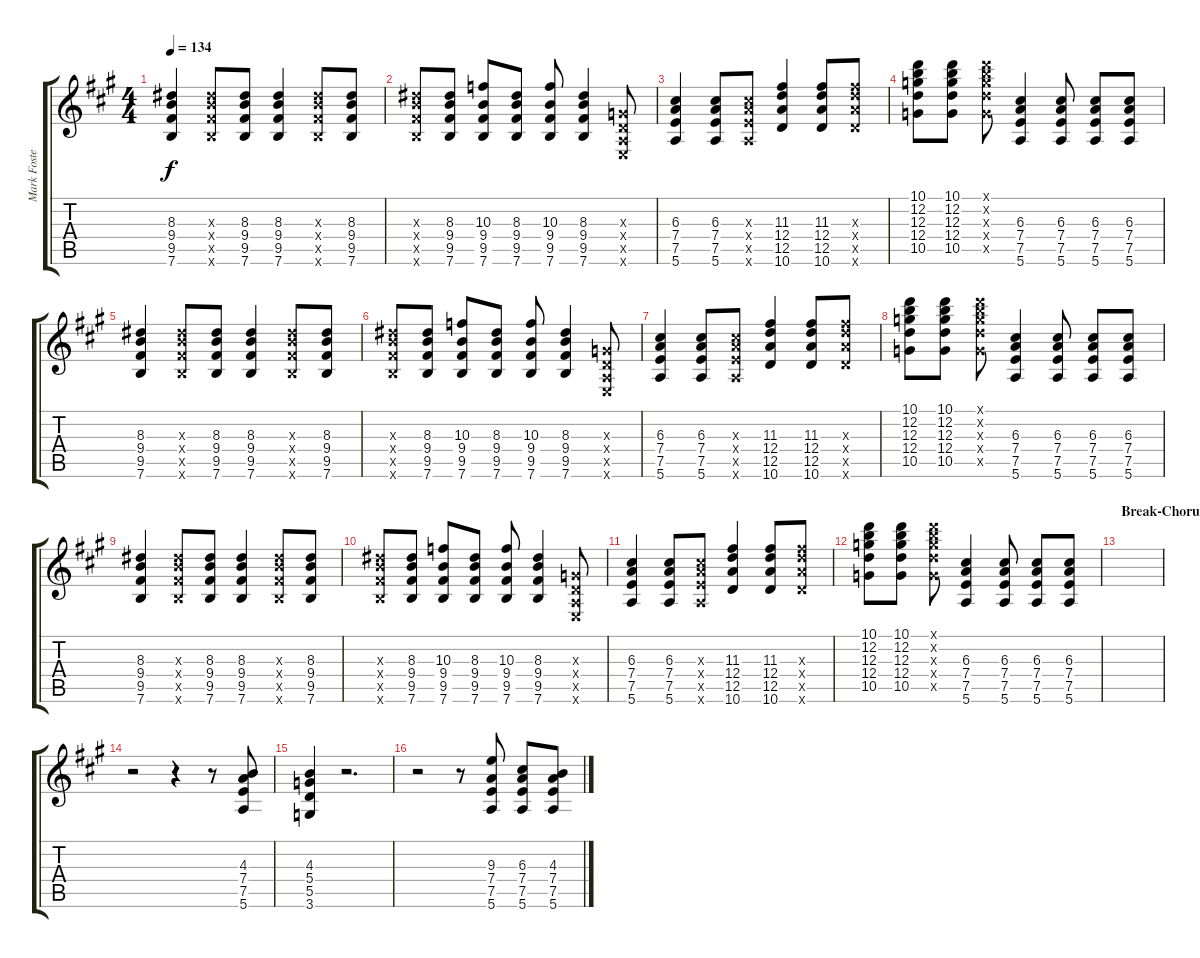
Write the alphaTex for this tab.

\track ("Mark Foster Acoustic Guitar" "Mark Foste") {instrument acousticguitarsteel}
\staff {score tabs}
\tuning (E4 B3 G3 D3 A2 E2) {hide}
\ts (4 4)
\tempo 134
\clef g2
\ks a
(8.3 9.4 9.5 7.6).4{dy f} (8.3{x} 9.4{x} 9.5{x} 7.6{x}).8 (8.3 9.4 9.5 7.6).8 (8.3 9.4 9.5 7.6).4 (8.3{x} 9.4{x} 9.5{x} 7.6{x}).8 (8.3 9.4 9.5 7.6).8 |
(8.3{x} 9.4{x} 9.5{x} 7.6{x}).8 (8.3 9.4 9.5 7.6).8 (10.3 9.4 9.5 7.6).8 (8.3 9.4 9.5 7.6).8 (10.3 9.4 9.5 7.6).8 (8.3 9.4 9.5 7.6).4 (0.3{x} 0.4{x} 0.5{x} 0.6{x}).8 |
(6.3 7.4 7.5 5.6).4 (6.3 7.4 7.5 5.6).8 (6.3{x} 7.4{x} 7.5{x} 5.6{x}).8 (11.3 12.4 12.5 10.6).4 (11.3 12.4 12.5 10.6).8 (11.3{x} 12.4{x} 12.5{x} 10.6{x}).8 |
(10.1 12.2 12.3 12.4 10.5).8 (10.1 12.2 12.3 12.4 10.5).8 (10.1{x} 12.2{x} 12.3{x} 12.4{x} 10.5{x}).8 (6.3 7.4 7.5 5.6).4 (6.3 7.4 7.5 5.6).8 (6.3 7.4 7.5 5.6).8 (6.3 7.4 7.5 5.6).8 |
(8.3 9.4 9.5 7.6).4 (8.3{x} 9.4{x} 9.5{x} 7.6{x}).8 (8.3 9.4 9.5 7.6).8 (8.3 9.4 9.5 7.6).4 (8.3{x} 9.4{x} 9.5{x} 7.6{x}).8 (8.3 9.4 9.5 7.6).8 |
(8.3{x} 9.4{x} 9.5{x} 7.6{x}).8 (8.3 9.4 9.5 7.6).8 (10.3 9.4 9.5 7.6).8 (8.3 9.4 9.5 7.6).8 (10.3 9.4 9.5 7.6).8 (8.3 9.4 9.5 7.6).4 (0.3{x} 0.4{x} 0.5{x} 0.6{x}).8 |
(6.3 7.4 7.5 5.6).4 (6.3 7.4 7.5 5.6).8 (6.3{x} 7.4{x} 7.5{x} 5.6{x}).8 (11.3 12.4 12.5 10.6).4 (11.3 12.4 12.5 10.6).8 (11.3{x} 12.4{x} 12.5{x} 10.6{x}).8 |
(10.1 12.2 12.3 12.4 10.5).8 (10.1 12.2 12.3 12.4 10.5).8 (10.1{x} 12.2{x} 12.3{x} 12.4{x} 10.5{x}).8 (6.3 7.4 7.5 5.6).4 (6.3 7.4 7.5 5.6).8 (6.3 7.4 7.5 5.6).8 (6.3 7.4 7.5 5.6).8 |
(8.3 9.4 9.5 7.6).4 (8.3{x} 9.4{x} 9.5{x} 7.6{x}).8 (8.3 9.4 9.5 7.6).8 (8.3 9.4 9.5 7.6).4 (8.3{x} 9.4{x} 9.5{x} 7.6{x}).8 (8.3 9.4 9.5 7.6).8 |
(8.3{x} 9.4{x} 9.5{x} 7.6{x}).8 (8.3 9.4 9.5 7.6).8 (10.3 9.4 9.5 7.6).8 (8.3 9.4 9.5 7.6).8 (10.3 9.4 9.5 7.6).8 (8.3 9.4 9.5 7.6).4 (0.3{x} 0.4{x} 0.5{x} 0.6{x}).8 |
(6.3 7.4 7.5 5.6).4 (6.3 7.4 7.5 5.6).8 (6.3{x} 7.4{x} 7.5{x} 5.6{x}).8 (11.3 12.4 12.5 10.6).4 (11.3 12.4 12.5 10.6).8 (11.3{x} 12.4{x} 12.5{x} 10.6{x}).8 |
(10.1 12.2 12.3 12.4 10.5).8 (10.1 12.2 12.3 12.4 10.5).8 (10.1{x} 12.2{x} 12.3{x} 12.4{x} 10.5{x}).8 (6.3 7.4 7.5 5.6).4 (6.3 7.4 7.5 5.6).8 (6.3 7.4 7.5 5.6).8 (6.3 7.4 7.5 5.6).8 |
\section ("" "Break-Chorus")
|
r.2 r.4 r.8 (4.3 7.4 7.5 5.6).8 |
(4.3 5.4 5.5 3.6).4 r.2{d} |
r.2 r.8 (9.3 7.4 7.5 5.6).8 (6.3 7.4 7.5 5.6).8 (4.3 7.4 7.5 5.6).8
